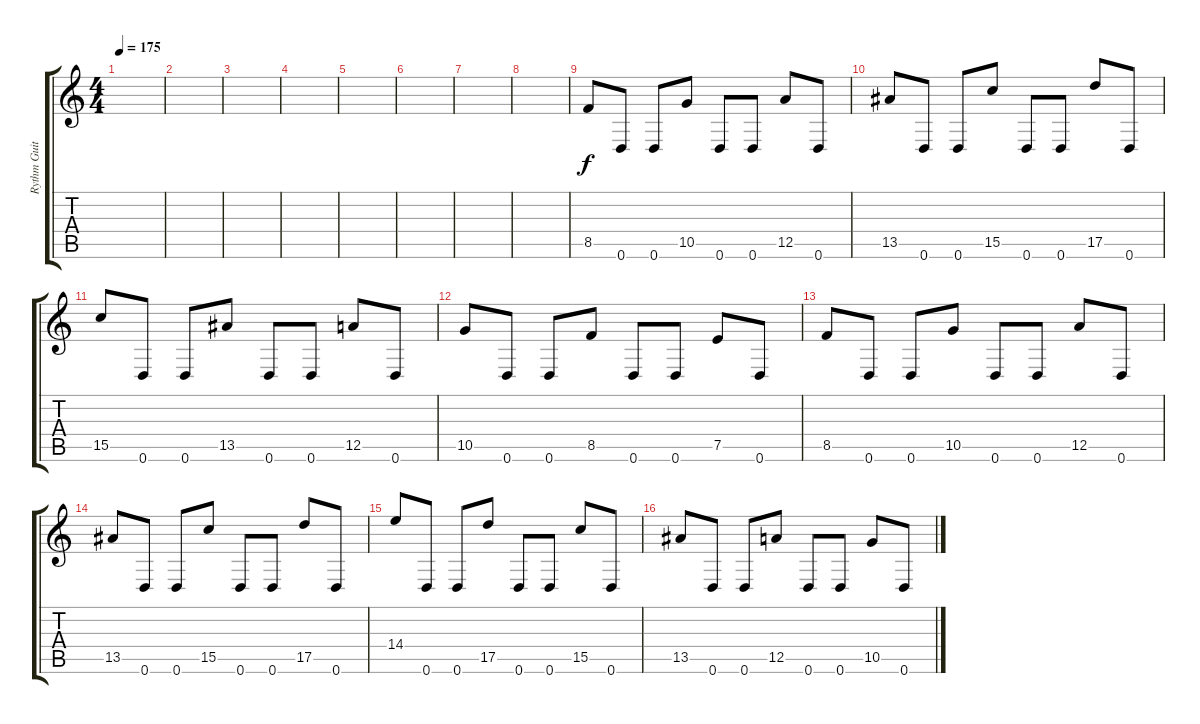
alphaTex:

\track ("Rythm Guitar" "Rythm Guit") {instrument overdrivenguitar}
\staff {score tabs}
\tuning (E4 B3 G3 D3 A2 D2) {hide}
\ts (4 4)
\tempo 175
\clef g2
\ks c
|
|
|
|
|
|
|
|
8.5.8 0.6.8 0.6.8 10.5.8 0.6.8 0.6.8 12.5.8 0.6.8 |
13.5.8 0.6.8 0.6.8 15.5.8 0.6.8 0.6.8 17.5.8 0.6.8 |
15.5.8 0.6.8 0.6.8 13.5.8 0.6.8 0.6.8 12.5.8 0.6.8 |
10.5.8 0.6.8 0.6.8 8.5.8 0.6.8 0.6.8 7.5.8 0.6.8 |
8.5.8 0.6.8 0.6.8 10.5.8 0.6.8 0.6.8 12.5.8 0.6.8 |
13.5.8 0.6.8 0.6.8 15.5.8 0.6.8 0.6.8 17.5.8 0.6.8 |
14.4.8 0.6.8 0.6.8 17.5.8 0.6.8 0.6.8 15.5.8 0.6.8 |
13.5.8 0.6.8 0.6.8 12.5.8 0.6.8 0.6.8 10.5.8 0.6.8
